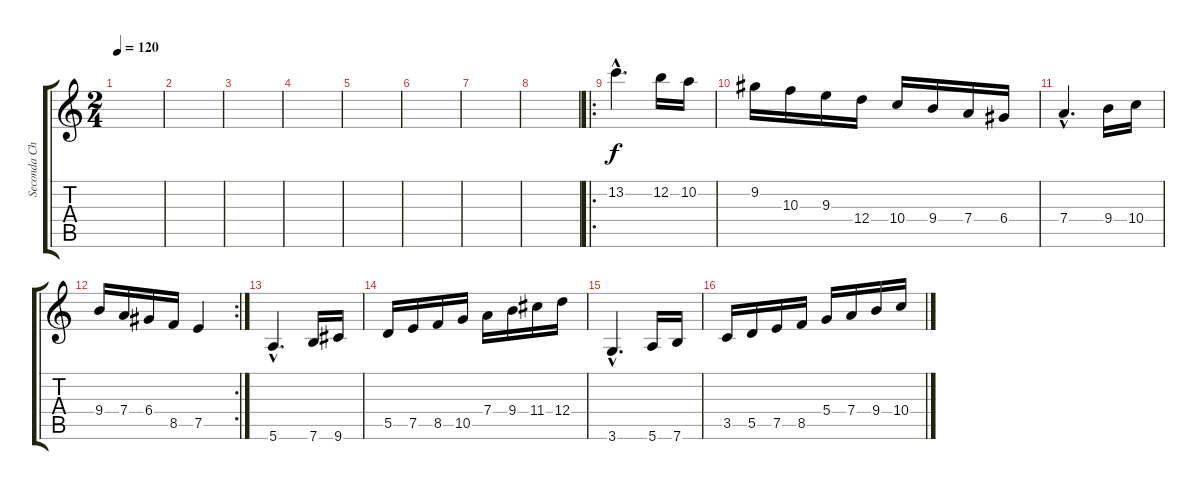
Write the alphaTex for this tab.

\track ("Seconda Chitarra" "Seconda Ch") {instrument acousticguitarnylon}
\staff {score tabs}
\tuning (E4 B3 G3 D3 A2 E2) {hide}
\ts (2 4)
\tempo 120
\clef g2
\ks c
|
|
|
|
|
|
|
|
\ro
13.2{hac}.4{d} 12.2.16 10.2.16 |
9.2.16 10.3.16 9.3.16 12.4.16 10.4.16 9.4.16 7.4.16 6.4.16 |
7.4{hac}.4{d} 9.4.16 10.4.16 |
\rc 2
9.4.16 7.4.16 6.4.16 8.5.16 7.5.4 |
5.6{hac}.4{d} 7.6.16 9.6.16 |
5.5.16 7.5.16 8.5.16 10.5.16 7.4.16 9.4.16 11.4.16 12.4.16 |
3.6{hac}.4{d} 5.6.16 7.6.16 |
3.5.16 5.5.16 7.5.16 8.5.16 5.4.16 7.4.16 9.4.16 10.4.16
